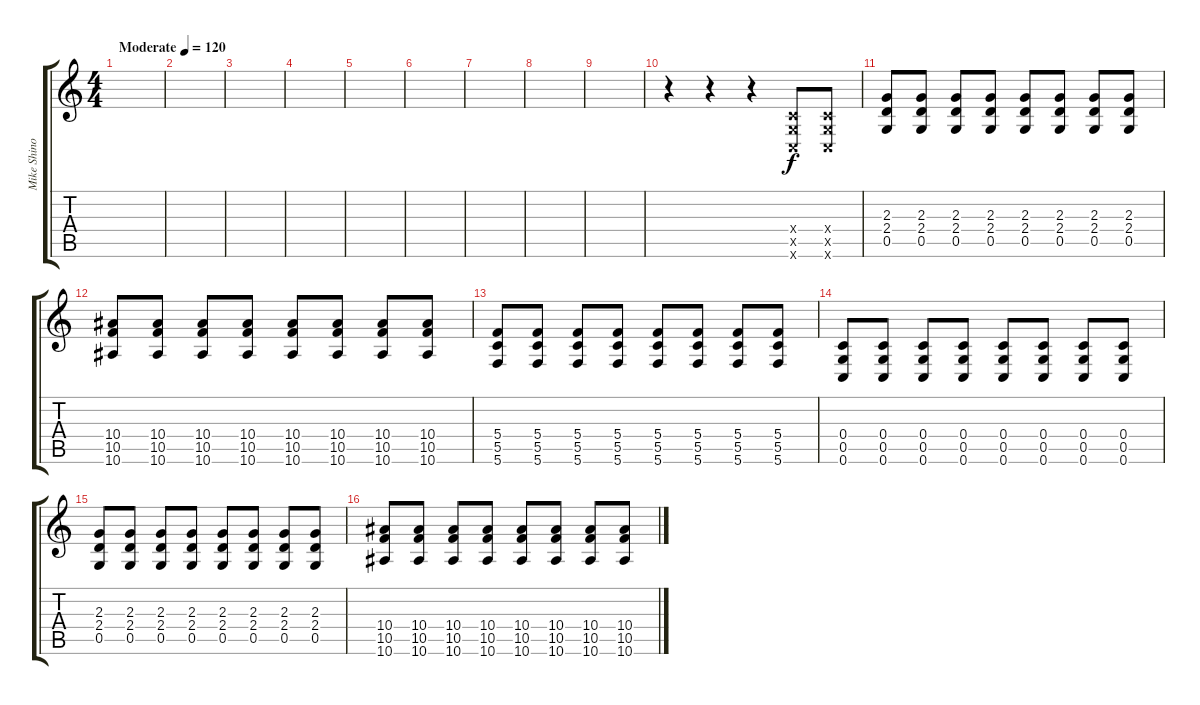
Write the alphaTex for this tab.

\track ("Mike Shinoda" "Mike Shino") {instrument distortionguitar}
\staff {score tabs}
\tuning (D4 A3 F3 C3 G2 C2) {hide}
\ts (4 4)
\tempo (120 "Moderate")
\clef g2
\ks c
|
|
|
|
|
|
|
|
|
r.4 r.4 r.4 (0.4{x} 0.5{x} 0.6{x}).8 (0.4{x} 0.5{x} 0.6{x}).8 |
(2.3 2.4 0.5).8 (2.3 2.4 0.5).8 (2.3 2.4 0.5).8 (2.3 2.4 0.5).8 (2.3 2.4 0.5).8 (2.3 2.4 0.5).8 (2.3 2.4 0.5).8 (2.3 2.4 0.5).8 |
(10.4 10.5 10.6).8 (10.4 10.5 10.6).8 (10.4 10.5 10.6).8 (10.4 10.5 10.6).8 (10.4 10.5 10.6).8 (10.4 10.5 10.6).8 (10.4 10.5 10.6).8 (10.4 10.5 10.6).8 |
(5.4 5.5 5.6).8 (5.4 5.5 5.6).8 (5.4 5.5 5.6).8 (5.4 5.5 5.6).8 (5.4 5.5 5.6).8 (5.4 5.5 5.6).8 (5.4 5.5 5.6).8 (5.4 5.5 5.6).8 |
(0.4 0.5 0.6).8 (0.4 0.5 0.6).8 (0.4 0.5 0.6).8 (0.4 0.5 0.6).8 (0.4 0.5 0.6).8 (0.4 0.5 0.6).8 (0.4 0.5 0.6).8 (0.4 0.5 0.6).8 |
(2.3 2.4 0.5).8 (2.3 2.4 0.5).8 (2.3 2.4 0.5).8 (2.3 2.4 0.5).8 (2.3 2.4 0.5).8 (2.3 2.4 0.5).8 (2.3 2.4 0.5).8 (2.3 2.4 0.5).8 |
(10.4 10.5 10.6).8 (10.4 10.5 10.6).8 (10.4 10.5 10.6).8 (10.4 10.5 10.6).8 (10.4 10.5 10.6).8 (10.4 10.5 10.6).8 (10.4 10.5 10.6).8 (10.4 10.5 10.6).8
